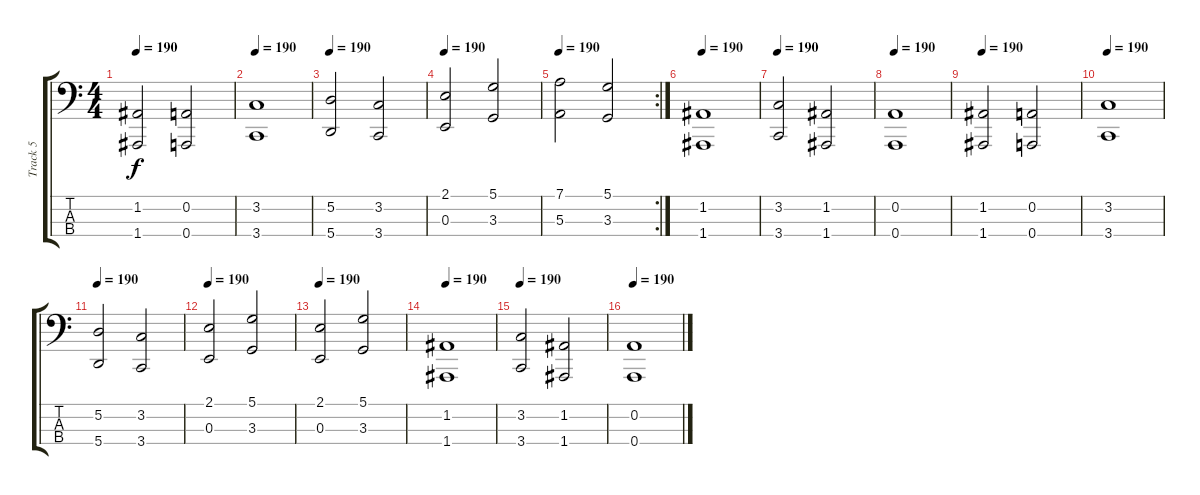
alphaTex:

\track ("Track 5" "Track 5") {instrument electricbassfinger}
\staff {score tabs}
\tuning (D2 A1 E1 A0) {hide}
\ts (4 4)
\tempo 190
\clef f4
\ks c
(1.2 1.4).2{dy f} (0.2 0.4).2 |
\tempo 190
(3.2 3.4).1 |
\tempo 190
(5.2 5.4).2 (3.2 3.4).2 |
\tempo 190
(2.1 0.3).2 (5.1 3.3).2 |
\rc 2
\tempo 190
(7.1 5.3).2 (5.1 3.3).2 |
\tempo 190
(1.2 1.4).1 |
\tempo 190
(3.2 3.4).2 (1.2 1.4).2 |
\tempo 190
(0.2 0.4).1 |
\tempo 190
(1.2 1.4).2 (0.2 0.4).2 |
\tempo 190
(3.2 3.4).1 |
\tempo 190
(5.2 5.4).2 (3.2 3.4).2 |
\tempo 190
(2.1 0.3).2 (5.1 3.3).2 |
\tempo 190
(2.1 0.3).2 (5.1 3.3).2 |
\tempo 190
(1.2 1.4).1 |
\tempo 190
(3.2 3.4).2 (1.2 1.4).2 |
\tempo 190
(0.2 0.4).1
